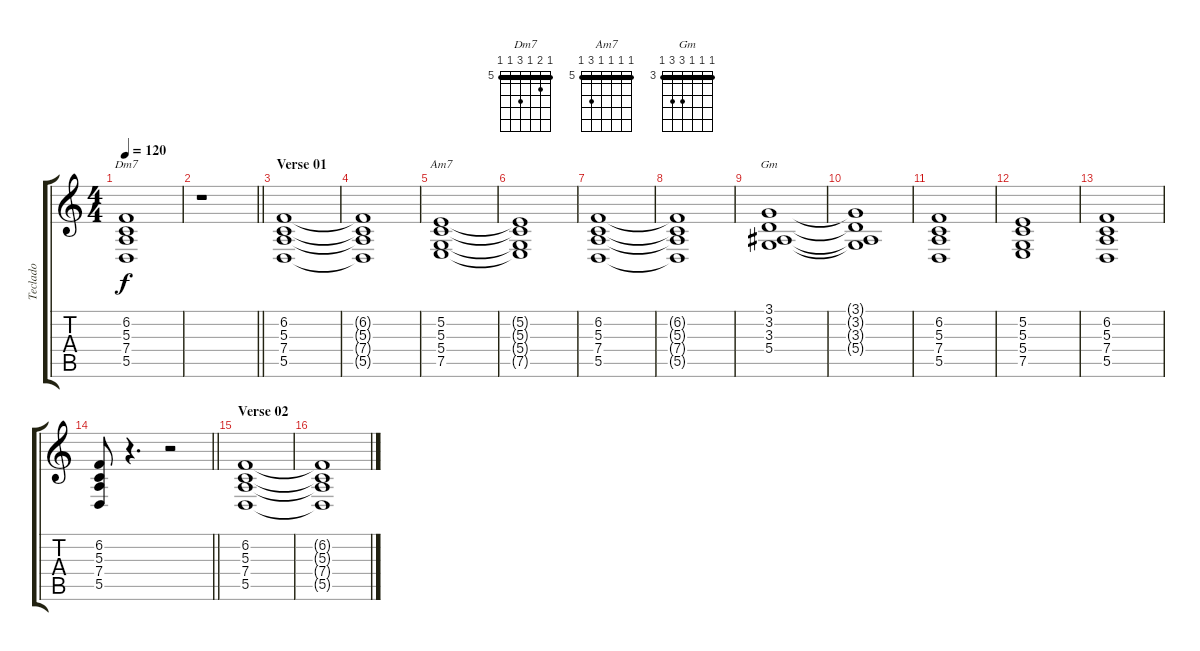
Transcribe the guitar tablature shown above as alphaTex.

\track ("Teclado" "Teclado") {instrument electricpiano2}
\staff {score tabs}
\tuning (E4 B3 G3 D3 A2 E2) {hide}
\chord ("Dm7" 5 6 5 7 5 5) {firstfret 5 barre 5}
\chord ("Am7" 5 5 5 5 7 5) {firstfret 5 barre 5}
\chord ("Gm" 3 3 3 5 5 3) {firstfret 3 barre 3}
\ts (4 4)
\tempo 120
\clef g2
\ks c
(6.2 5.3 7.4 5.5).1{ch "Dm7" dy f} |
\barLineRight lightlight
r.1 |
\section ("" "Verse 01")
(6.2 5.3 7.4 5.5).1 |
(6.2{t} 5.3{t} 7.4{t} 5.5{t}).1 |
(5.2 5.3 5.4 7.5).1{ch "Am7"} |
(5.2{t} 5.3{t} 5.4{t} 7.5{t}).1 |
(6.2 5.3 7.4 5.5).1 |
(6.2{t} 5.3{t} 7.4{t} 5.5{t}).1 |
(3.1 3.2 3.3 5.4).1{ch "Gm"} |
(3.1{t} 3.2{t} 3.3{t} 5.4{t}).1 |
(6.2 5.3 7.4 5.5).1 |
(5.2 5.3 5.4 7.5).1 |
(6.2 5.3 7.4 5.5).1 |
\barLineRight lightlight
(6.2 5.3 7.4 5.5).8 r.4{d} r.2 |
\section ("" "Verse 02")
(6.2 5.3 7.4 5.5).1 |
(6.2{t} 5.3{t} 7.4{t} 5.5{t}).1
